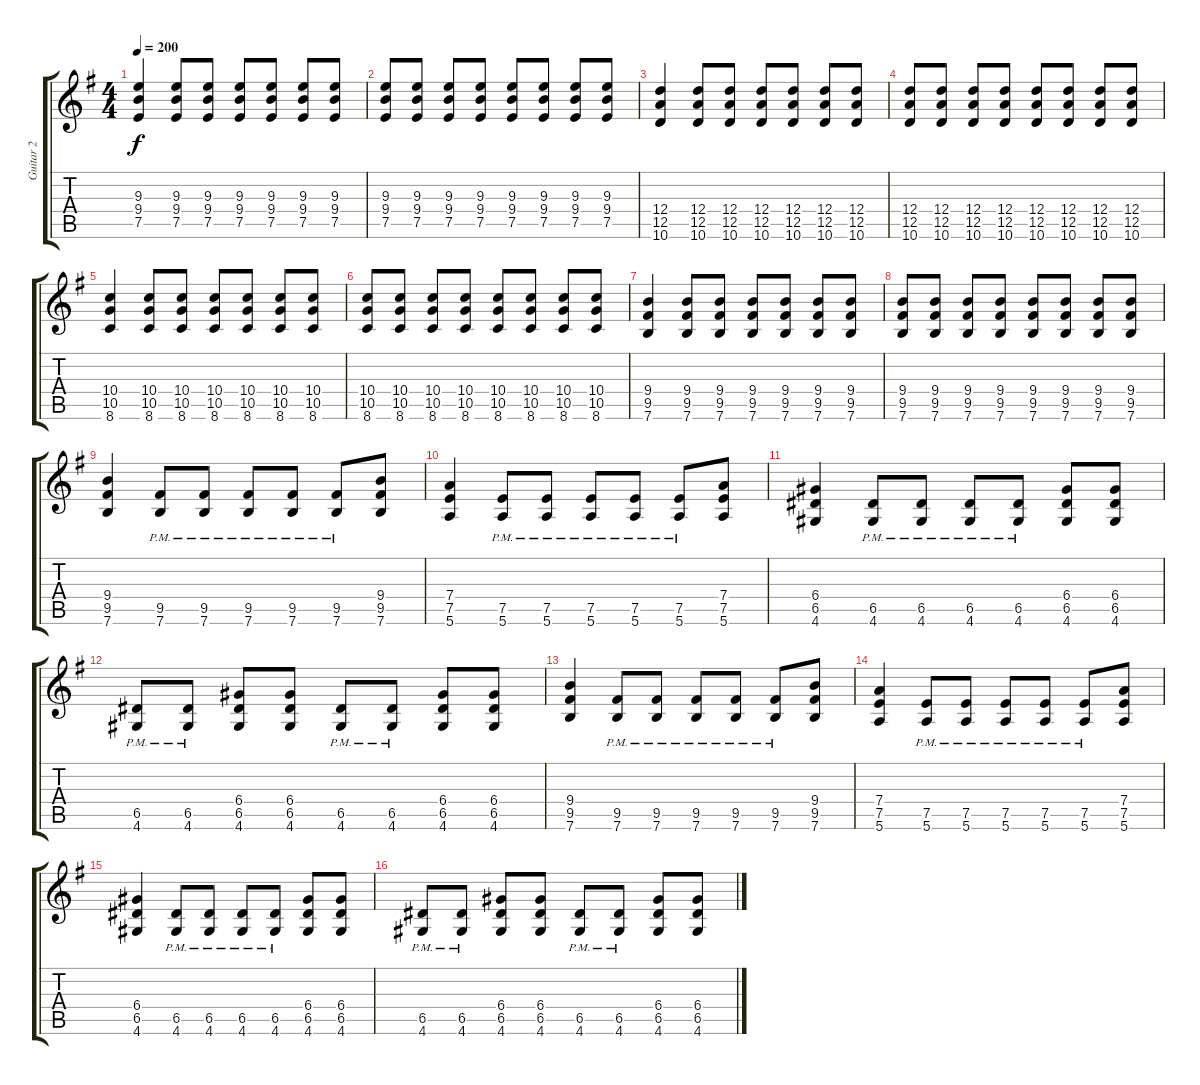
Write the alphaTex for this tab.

\track ("Guitar 2" "Guitar 2") {instrument distortionguitar}
\staff {score tabs}
\tuning (E4 B3 G3 D3 A2 E2) {hide}
\ts (4 4)
\tempo 200
\clef g2
\ks eminor
(9.3 9.4 7.5).4{dy f} (9.3 9.4 7.5).8 (9.3 9.4 7.5).8 (9.3 9.4 7.5).8 (9.3 9.4 7.5).8 (9.3 9.4 7.5).8 (9.3 9.4 7.5).8 |
(9.3 9.4 7.5).8 (9.3 9.4 7.5).8 (9.3 9.4 7.5).8 (9.3 9.4 7.5).8 (9.3 9.4 7.5).8 (9.3 9.4 7.5).8 (9.3 9.4 7.5).8 (9.3 9.4 7.5).8 |
(12.4 12.5 10.6).4 (12.4 12.5 10.6).8 (12.4 12.5 10.6).8 (12.4 12.5 10.6).8 (12.4 12.5 10.6).8 (12.4 12.5 10.6).8 (12.4 12.5 10.6).8 |
(12.4 12.5 10.6).8 (12.4 12.5 10.6).8 (12.4 12.5 10.6).8 (12.4 12.5 10.6).8 (12.4 12.5 10.6).8 (12.4 12.5 10.6).8 (12.4 12.5 10.6).8 (12.4 12.5 10.6).8 |
(10.4 10.5 8.6).4 (10.4 10.5 8.6).8 (10.4 10.5 8.6).8 (10.4 10.5 8.6).8 (10.4 10.5 8.6).8 (10.4 10.5 8.6).8 (10.4 10.5 8.6).8 |
(10.4 10.5 8.6).8 (10.4 10.5 8.6).8 (10.4 10.5 8.6).8 (10.4 10.5 8.6).8 (10.4 10.5 8.6).8 (10.4 10.5 8.6).8 (10.4 10.5 8.6).8 (10.4 10.5 8.6).8 |
(9.4 9.5 7.6).4 (9.4 9.5 7.6).8 (9.4 9.5 7.6).8 (9.4 9.5 7.6).8 (9.4 9.5 7.6).8 (9.4 9.5 7.6).8 (9.4 9.5 7.6).8 |
(9.4 9.5 7.6).8 (9.4 9.5 7.6).8 (9.4 9.5 7.6).8 (9.4 9.5 7.6).8 (9.4 9.5 7.6).8 (9.4 9.5 7.6).8 (9.4 9.5 7.6).8 (9.4 9.5 7.6).8 |
(9.4 9.5 7.6).4 (9.5{pm} 7.6{pm}).8 (9.5{pm} 7.6{pm}).8 (9.5{pm} 7.6{pm}).8 (9.5{pm} 7.6{pm}).8 (9.5{pm} 7.6{pm}).8 (9.4 9.5 7.6).8 |
(7.4 7.5 5.6).4 (7.5{pm} 5.6{pm}).8 (7.5{pm} 5.6{pm}).8 (7.5{pm} 5.6{pm}).8 (7.5{pm} 5.6{pm}).8 (7.5{pm} 5.6{pm}).8 (7.4 7.5 5.6).8 |
(6.4 6.5 4.6).4 (6.5{pm} 4.6{pm}).8 (6.5{pm} 4.6{pm}).8 (6.5{pm} 4.6{pm}).8 (6.5{pm} 4.6{pm}).8 (6.4 6.5 4.6).8 (6.4 6.5 4.6).8 |
(6.5{pm} 4.6{pm}).8 (6.5{pm} 4.6{pm}).8 (6.4 6.5 4.6).8 (6.4 6.5 4.6).8 (6.5{pm} 4.6{pm}).8 (6.5{pm} 4.6{pm}).8 (6.4 6.5 4.6).8 (6.4 6.5 4.6).8 |
(9.4 9.5 7.6).4 (9.5{pm} 7.6{pm}).8 (9.5{pm} 7.6{pm}).8 (9.5{pm} 7.6{pm}).8 (9.5{pm} 7.6{pm}).8 (9.5{pm} 7.6{pm}).8 (9.4 9.5 7.6).8 |
(7.4 7.5 5.6).4 (7.5{pm} 5.6{pm}).8 (7.5{pm} 5.6{pm}).8 (7.5{pm} 5.6{pm}).8 (7.5{pm} 5.6{pm}).8 (7.5{pm} 5.6{pm}).8 (7.4 7.5 5.6).8 |
(6.4 6.5 4.6).4 (6.5{pm} 4.6{pm}).8 (6.5{pm} 4.6{pm}).8 (6.5{pm} 4.6{pm}).8 (6.5{pm} 4.6{pm}).8 (6.4 6.5 4.6).8 (6.4 6.5 4.6).8 |
(6.5{pm} 4.6{pm}).8 (6.5{pm} 4.6{pm}).8 (6.4 6.5 4.6).8 (6.4 6.5 4.6).8 (6.5{pm} 4.6{pm}).8 (6.5{pm} 4.6{pm}).8 (6.4 6.5 4.6).8 (6.4 6.5 4.6).8
